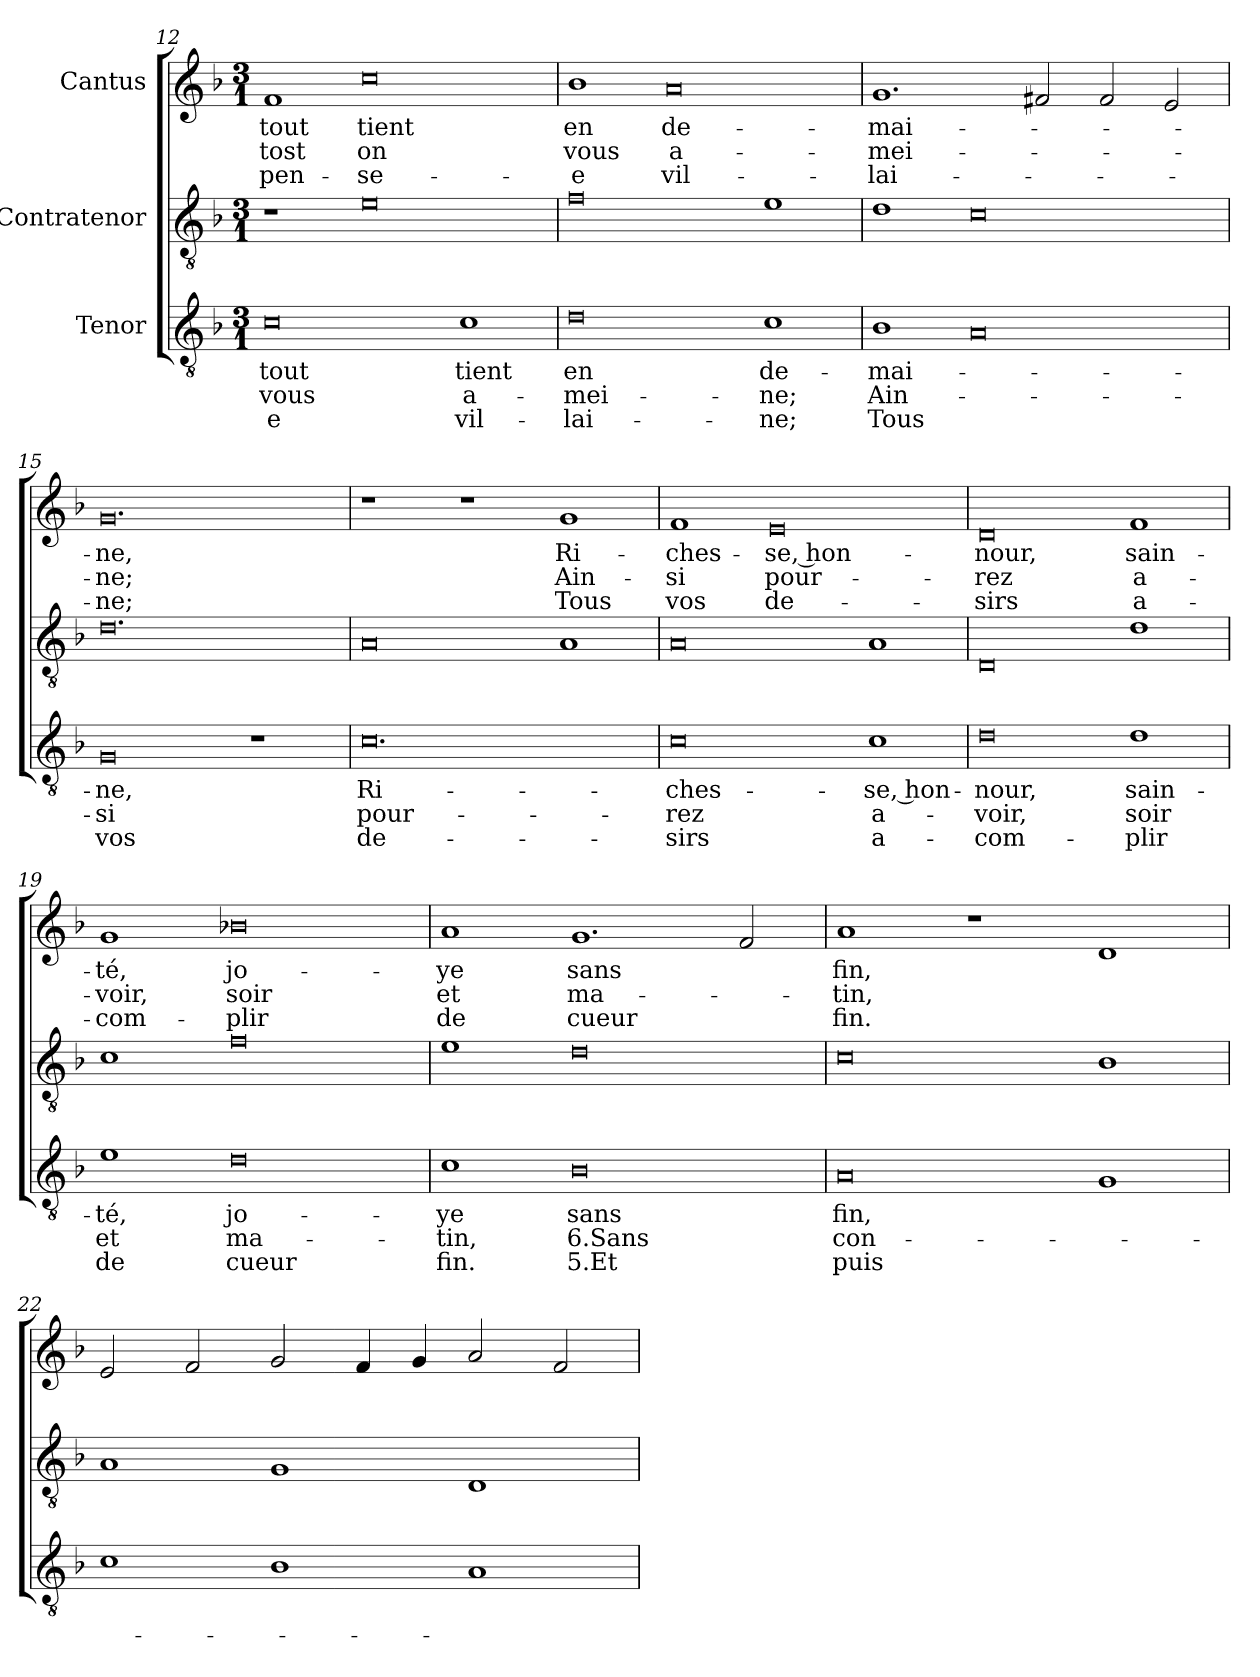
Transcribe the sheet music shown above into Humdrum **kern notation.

**kern	**text	**text	**text	**kern	**kern	**text	**text	**text
*part3	*part3	*part3	*part3	*part2	*part1	*part1	*part1	*part1
*staff3	*staff3	*staff3	*staff3	*staff2	*staff1	*staff1	*staff1	*staff1
*I"Tenor	*	*	*	*I"Contratenor	*I"Cantus	*	*	*
*clefGv2	*	*	*	*clefGv2	*clefG2	*	*	*
*k[b-]	*	*	*	*k[b-]	*k[b-]	*	*	*
*F:	*	*	*	*F:	*F:	*	*	*
*M3/1	*	*	*	*M3/1	*M3/1	*	*	*
=12	=12	=12	=12	=12	=12	=12	=12	=12
!	!LO:LY:b	!LO:LY:b	!LO:LY:b	!	!	!LO:LY:b	!LO:LY:b	!LO:LY:b
0c	tout	vous	-e	1r	1f	tout	-tost	pen-
!	!	!	!	!	!	!LO:LY:b	!LO:LY:b	!LO:LY:b
.	.	.	.	0e	0cc	tient	on	-se-
!	!LO:LY:b	!LO:LY:b	!LO:LY:b	!	!	!	!	!
1c	tient	a-	vil-	.	.	.	.	.
=13	=13	=13	=13	=13	=13	=13	=13	=13
!	!LO:LY:b	!LO:LY:b	!LO:LY:b	!	!	!LO:LY:b	!LO:LY:b	!LO:LY:b
0d	en	-mei-	-lai-	0f	1b-	en	vous	-e
!	!	!	!	!	!	!LO:LY:b	!LO:LY:b	!LO:LY:b
.	.	.	.	.	0a	de-	a-	vil-
!	!LO:LY:b	!LO:LY:b	!LO:LY:b	!	!	!	!	!
1c	de-	-ne;	-ne;	1e	.	.	.	.
=14	=14	=14	=14	=14	=14	=14	=14	=14
!	!LO:LY:b	!LO:LY:b	!LO:LY:b	!	!	!LO:LY:b	!LO:LY:b	!LO:LY:b
1B-	-mai-	Ain-	Tous	1d	1.g	-mai-	-mei-	-lai-
0A	.	.	.	0c	.	.	.	.
.	.	.	.	.	2f#i/	.	.	.
.	.	.	.	.	2f#i/	.	.	.
.	.	.	.	.	2e/	.	.	.
=15	=15	=15	=15	=15	=15	=15	=15	=15
!	!LO:LY:b	!LO:LY:b	!LO:LY:b	!	!	!LO:LY:b	!LO:LY:b	!LO:LY:b
0G	-ne,	-si	vos	0.d	0.g	-ne,	-ne;	-ne;
1r	.	.	.	.	.	.	.	.
=16	=16	=16	=16	=16	=16	=16	=16	=16
!	!LO:LY:b	!LO:LY:b	!LO:LY:b	!	!	!	!	!
0.c	Ri-	pour-	de-	0A	1r	.	.	.
.	.	.	.	.	1r	.	.	.
!	!	!	!	!	!	!LO:LY:b	!LO:LY:b	!LO:LY:b
.	.	.	.	1A	1g	Ri-	Ain-	Tous
!!LO:LB:g=z
=17	=17	=17	=17	=17	=17	=17	=17	=17
!	!LO:LY:b	!LO:LY:b	!LO:LY:b	!	!	!LO:LY:b	!LO:LY:b	!LO:LY:b
0c	-ches-	-rez	-sirs	0A	1f	-ches-	-si	vos
!	!	!	!	!	!	!LO:LY:b	!LO:LY:b	!LO:LY:b
.	.	.	.	.	0e	-se, hon-	pour-	de-
!	!LO:LY:b	!LO:LY:b	!LO:LY:b	!	!	!	!	!
1c	-se, hon-	a-	a-	1A	.	.	.	.
=18	=18	=18	=18	=18	=18	=18	=18	=18
!	!LO:LY:b	!LO:LY:b	!LO:LY:b	!	!	!LO:LY:b	!LO:LY:b	!LO:LY:b
0d	-nour,	-voir,	-com-	0D	0d	-nour,	-rez	-sirs
!	!LO:LY:b	!LO:LY:b	!LO:LY:b	!	!	!LO:LY:b	!LO:LY:b	!LO:LY:b
1d	sain-	soir	-plir	1d	1f	sain-	a-	a-
=19	=19	=19	=19	=19	=19	=19	=19	=19
!	!LO:LY:b	!LO:LY:b	!LO:LY:b	!	!	!LO:LY:b	!LO:LY:b	!LO:LY:b
1e	-té,	et	de	1c	1g	-té,	-voir,	-com-
!	!LO:LY:b	!LO:LY:b	!LO:LY:b	!	!	!LO:LY:b	!LO:LY:b	!LO:LY:b
0d	jo-	ma-	cueur	0f	0b-X	jo-	soir	-plir
=20	=20	=20	=20	=20	=20	=20	=20	=20
!	!LO:LY:b	!LO:LY:b	!LO:LY:b	!	!	!LO:LY:b	!LO:LY:b	!LO:LY:b
1c	-ye	-tin,	fin.	1e	1a	-ye	et	de
!	!LO:LY:b	!LO:LY:b	!LO:LY:b	!	!	!LO:LY:b	!LO:LY:b	!LO:LY:b
0B-	sans	6.Sans	5.Et	0d	1.g	sans	ma-	cueur
.	.	.	.	.	2f/	.	.	.
=21	=21	=21	=21	=21	=21	=21	=21	=21
!	!LO:LY:b	!LO:LY:b	!LO:LY:b	!	!	!LO:LY:b	!LO:LY:b	!LO:LY:b
0A	fin,	con-	puis	0c	1a	fin,	-tin,	fin.
.	.	.	.	.	1r	.	.	.
1G	.	.	.	1B-	1d	.	.	.
!!LO:PB:g=z
=22	=22	=22	=22	=22	=22	=22	=22	=22
1c	.	.	.	1A	2e/	.	.	.
.	.	.	.	.	2f/	.	.	.
1B-	.	.	.	1G	2g/	.	.	.
.	.	.	.	.	4f/	.	.	.
.	.	.	.	.	4g/	.	.	.
1A	.	.	.	1D	2a/	.	.	.
.	.	.	.	.	2f/	.	.	.
=	=	=	=	=	=	=	=	=
*-	*-	*-	*-	*-	*-	*-	*-	*-
